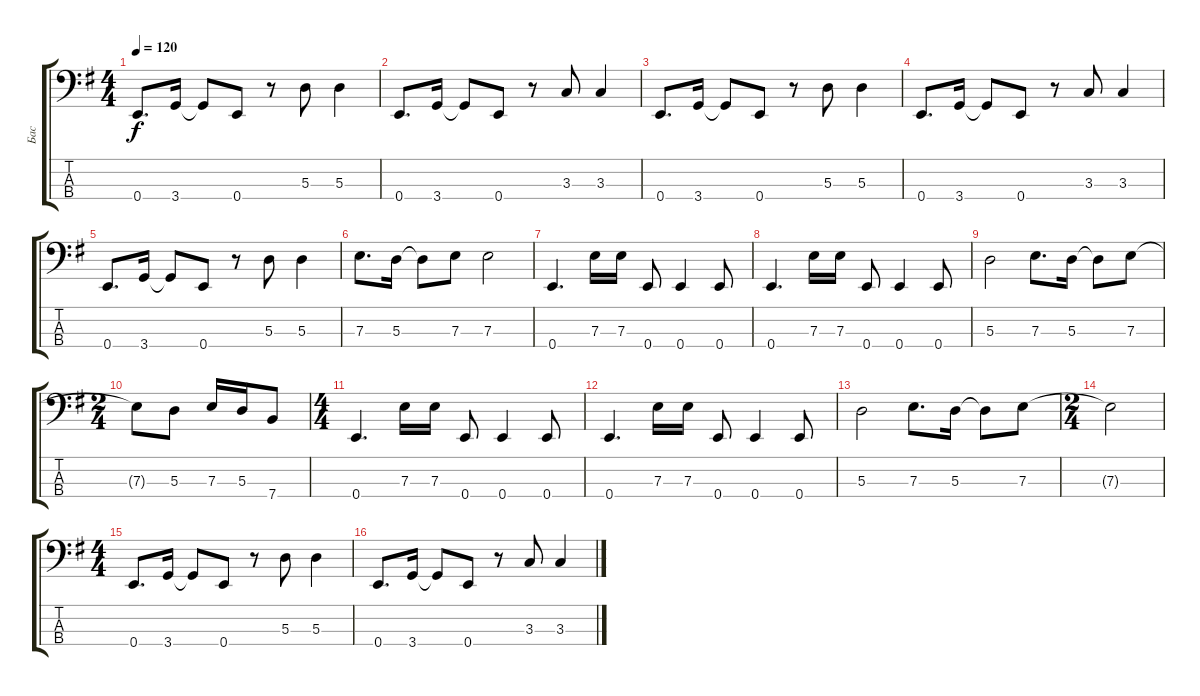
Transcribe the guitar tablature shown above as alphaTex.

\track ("Бас" "Бас") {instrument electricbassfinger}
\staff {score tabs}
\tuning (G2 D2 A1 E1) {hide}
\ts (4 4)
\tempo 120
\clef f4
\ks g
0.4.8{d dy f} 3.4.16 3.4{t}.8 0.4.8 r.8 5.3.8 5.3.4 |
0.4.8{d} 3.4.16 3.4{t}.8 0.4.8 r.8 3.3.8 3.3.4 |
0.4.8{d} 3.4.16 3.4{t}.8 0.4.8 r.8 5.3.8 5.3.4 |
0.4.8{d} 3.4.16 3.4{t}.8 0.4.8 r.8 3.3.8 3.3.4 |
0.4.8{d} 3.4.16 3.4{t}.8 0.4.8 r.8 5.3.8 5.3.4 |
7.3.8{d} 5.3.16 5.3{t}.8 7.3.8 7.3.2 |
0.4.4{d} 7.3.16 7.3.16 0.4.8 0.4.4 0.4.8 |
0.4.4{d} 7.3.16 7.3.16 0.4.8 0.4.4 0.4.8 |
5.3.2 7.3.8{d} 5.3.16 5.3{t}.8 7.3.8 |
\ts (2 4)
7.3{t}.8 5.3.8 7.3.16 5.3.16 7.4.8 |
\ts (4 4)
0.4.4{d} 7.3.16 7.3.16 0.4.8 0.4.4 0.4.8 |
0.4.4{d} 7.3.16 7.3.16 0.4.8 0.4.4 0.4.8 |
5.3.2 7.3.8{d} 5.3.16 5.3{t}.8 7.3.8 |
\ts (2 4)
7.3{t}.2 |
\ts (4 4)
0.4.8{d} 3.4.16 3.4{t}.8 0.4.8 r.8 5.3.8 5.3.4 |
0.4.8{d} 3.4.16 3.4{t}.8 0.4.8 r.8 3.3.8 3.3.4
